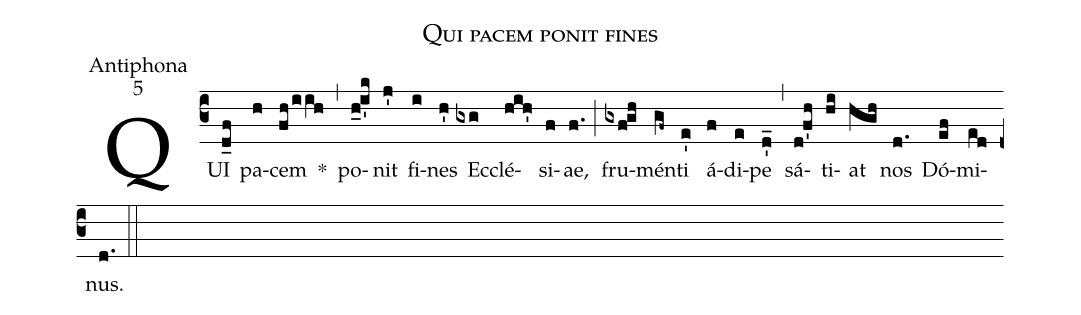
name:Qui pacem ponit fines;
office-part:Antiphona;
mode:5;
%%
(c3) QUI(d_f) pa(h)cem(fh/iih) *(,) po(h_0!i'k)nit(j') fi(i)nes(h') Ec(gxg)clé(hih')si(f)ae,(f.) (;) fru(gxf!gh)mén(gf~)ti(e') á(f)di(e)pe(d'_) (,) sá(d!f'h)ti(hi)at(hgh) nos(d.) Dó(ef)mi(ed)nus.(d.) (::)
